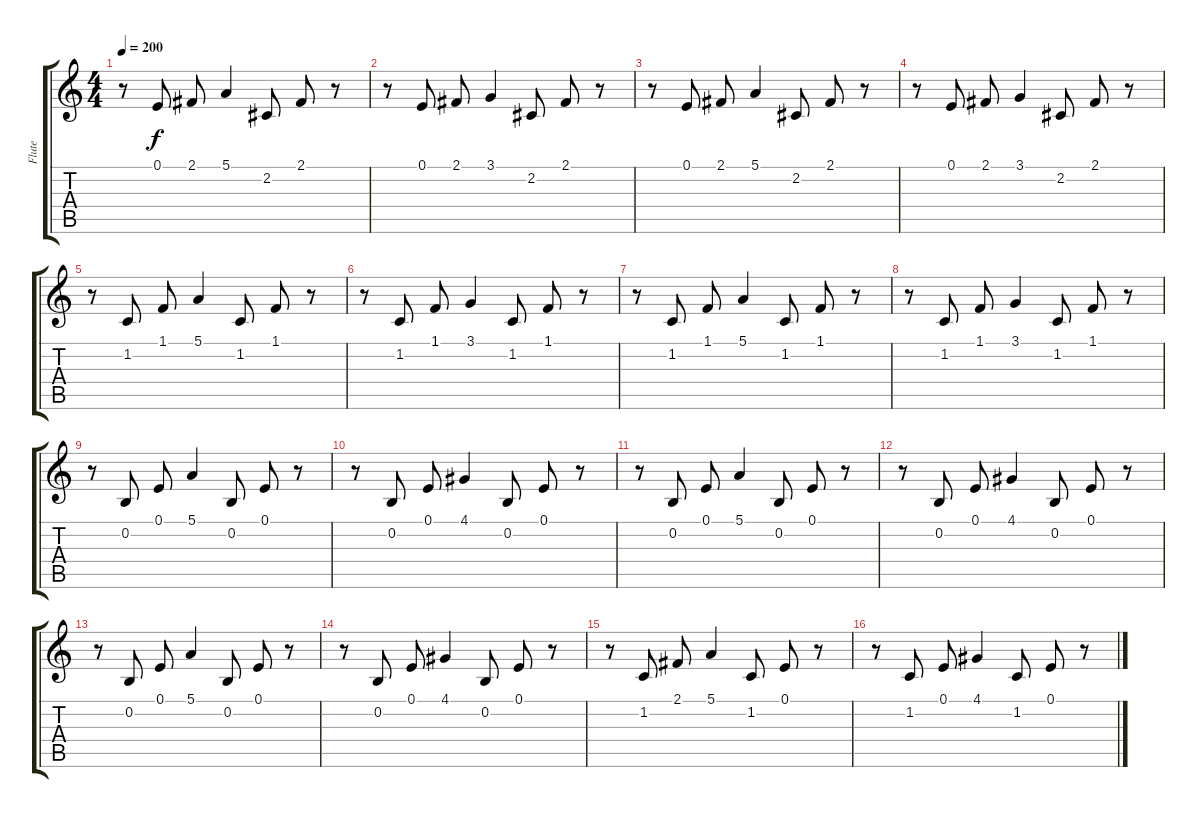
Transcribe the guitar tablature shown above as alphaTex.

\track ("Flute" "Flute") {instrument flute}
\staff {score tabs}
\tuning (E4 B3 G3 D3 A2 E2) {hide}
\ts (4 4)
\tempo 200
\clef g2
\ks c
r.8{dy f} 0.1.8 2.1.8 5.1.4 2.2.8 2.1.8 r.8 |
r.8 0.1.8 2.1.8 3.1.4 2.2.8 2.1.8 r.8 |
r.8 0.1.8 2.1.8 5.1.4 2.2.8 2.1.8 r.8 |
r.8 0.1.8 2.1.8 3.1.4 2.2.8 2.1.8 r.8 |
r.8 1.2.8 1.1.8 5.1.4 1.2.8 1.1.8 r.8 |
r.8 1.2.8 1.1.8 3.1.4 1.2.8 1.1.8 r.8 |
r.8 1.2.8 1.1.8 5.1.4 1.2.8 1.1.8 r.8 |
r.8 1.2.8 1.1.8 3.1.4 1.2.8 1.1.8 r.8 |
r.8 0.2.8 0.1.8 5.1.4 0.2.8 0.1.8 r.8 |
r.8 0.2.8 0.1.8 4.1.4 0.2.8 0.1.8 r.8 |
r.8 0.2.8 0.1.8 5.1.4 0.2.8 0.1.8 r.8 |
r.8 0.2.8 0.1.8 4.1.4 0.2.8 0.1.8 r.8 |
r.8 0.2.8 0.1.8 5.1.4 0.2.8 0.1.8 r.8 |
r.8 0.2.8 0.1.8 4.1.4 0.2.8 0.1.8 r.8 |
r.8 1.2.8 2.1.8 5.1.4 1.2.8 0.1.8 r.8 |
r.8 1.2.8 0.1.8 4.1.4 1.2.8 0.1.8 r.8
